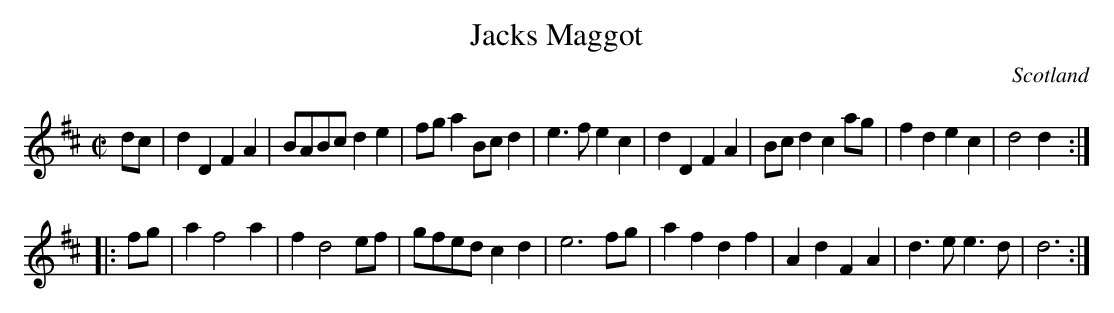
X:1
T:Jacks Maggot
M:C|
O:Scotland
O:England
K:D major
dc|\
d2D2 F2A2|BABc d2e2|fga2 Bcd2|e3f e2c2|\
d2D2 F2A2|Bcd2 c2ag|f2d2 e2c2|d4 d2::
fg|\
a2f4 a2|f2d4 ef|gfed c2d2|e6 fg|\
a2f2 d2f2|A2d2 F2A2|d3e e3d|d6:|
